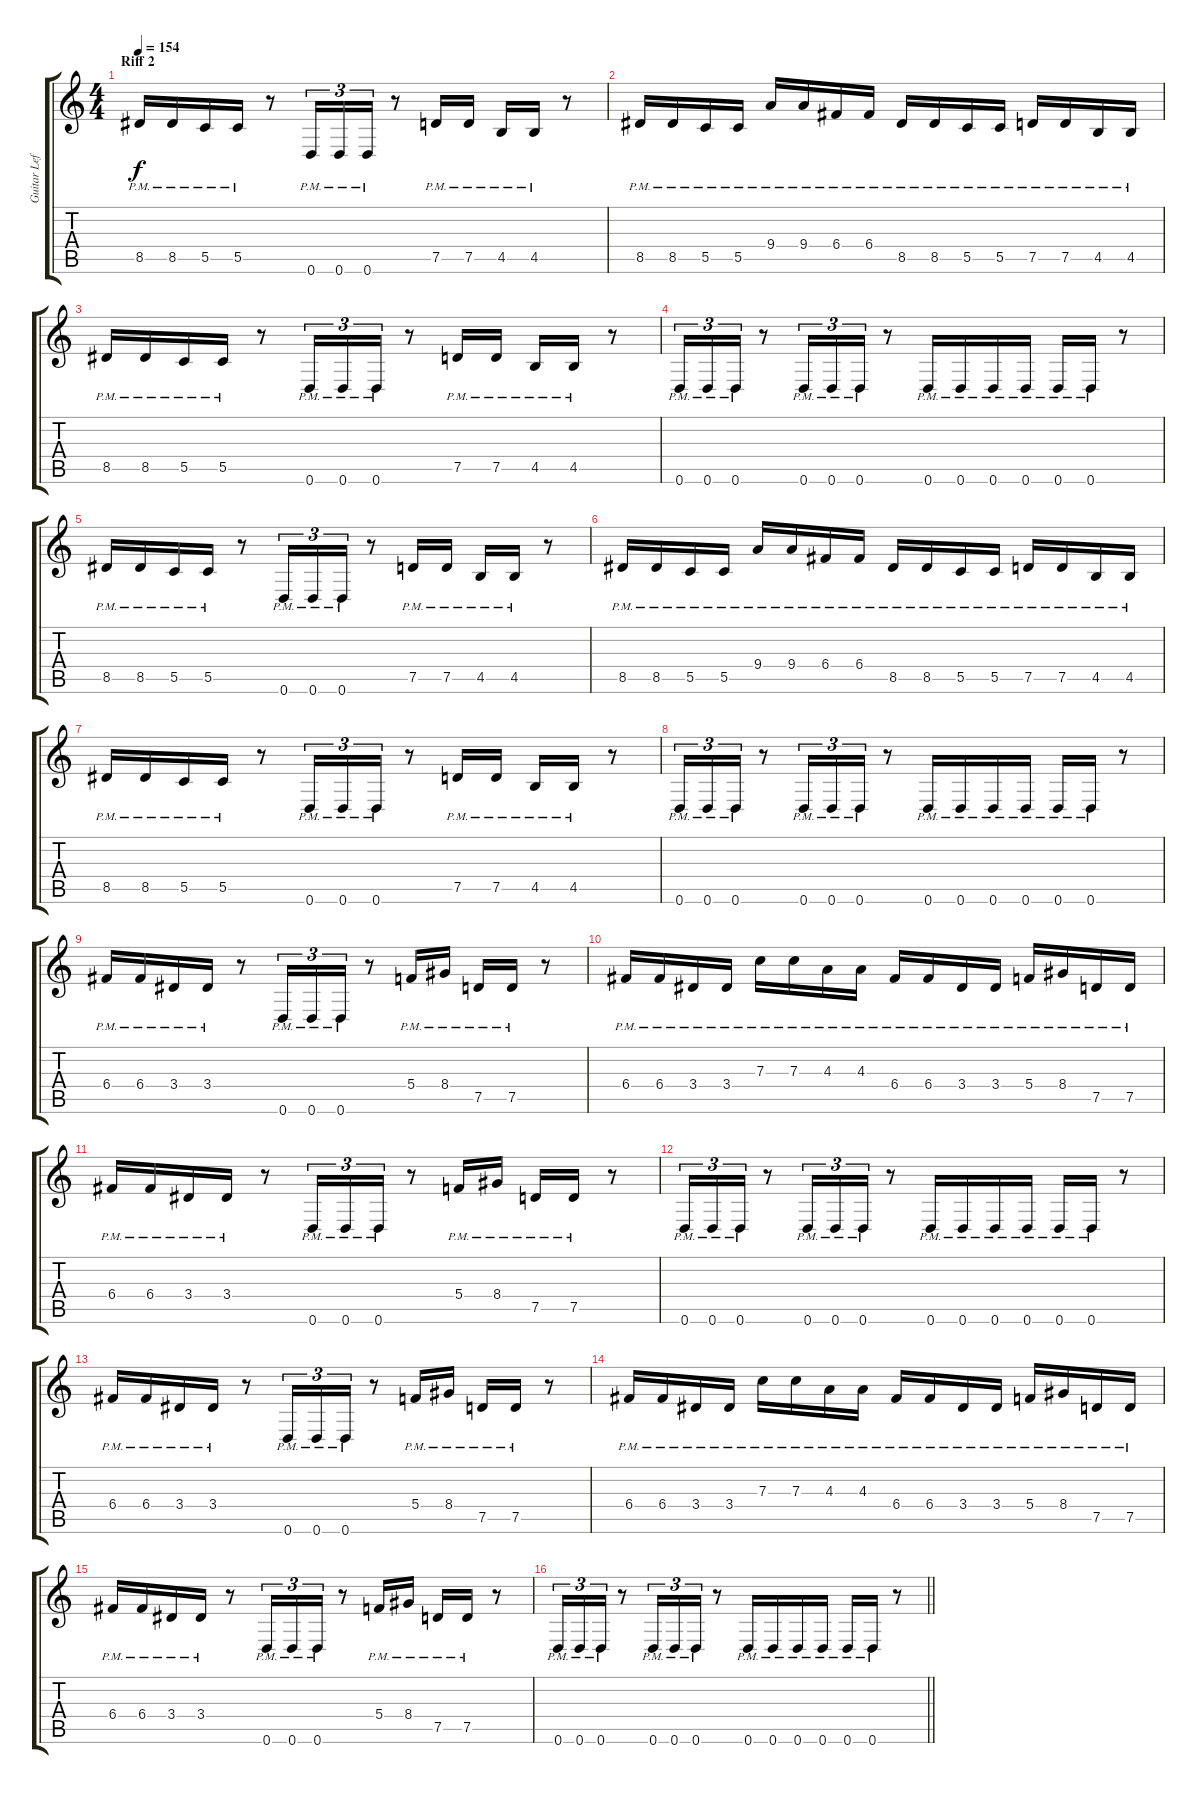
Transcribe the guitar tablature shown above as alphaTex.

\track ("Guitar Left" "Guitar Lef") {instrument distortionguitar}
\staff {score tabs}
\tuning (D4 A3 F3 C3 G2 D2) {hide}
\ts (4 4)
\section ("" "Riff 2")
\tempo 154
\clef g2
\ks c
8.5{pm}.16{dy f} 8.5{pm}.16 5.5{pm}.16 5.5{pm}.16 r.8 0.6{pm}.16{tu (3 2)} 0.6{pm}.16{tu (3 2)} 0.6{pm}.16{tu (3 2)} r.8 7.5{pm}.16 7.5{pm}.16 4.5{pm}.16 4.5{pm}.16 r.8 |
8.5{pm}.16 8.5{pm}.16 5.5{pm}.16 5.5{pm}.16 9.4{pm}.16 9.4{pm}.16 6.4{pm}.16 6.4{pm}.16 8.5{pm}.16 8.5{pm}.16 5.5{pm}.16 5.5{pm}.16 7.5{pm}.16 7.5{pm}.16 4.5{pm}.16 4.5{pm}.16 |
8.5{pm}.16 8.5{pm}.16 5.5{pm}.16 5.5{pm}.16 r.8 0.6{pm}.16{tu (3 2)} 0.6{pm}.16{tu (3 2)} 0.6{pm}.16{tu (3 2)} r.8 7.5{pm}.16 7.5{pm}.16 4.5{pm}.16 4.5{pm}.16 r.8 |
0.6{pm}.16{tu (3 2)} 0.6{pm}.16{tu (3 2)} 0.6{pm}.16{tu (3 2)} r.8 0.6{pm}.16{tu (3 2)} 0.6{pm}.16{tu (3 2)} 0.6{pm}.16{tu (3 2)} r.8 0.6{pm}.16 0.6{pm}.16 0.6{pm}.16 0.6{pm}.16 0.6{pm}.16 0.6{pm}.16 r.8 |
8.5{pm}.16 8.5{pm}.16 5.5{pm}.16 5.5{pm}.16 r.8 0.6{pm}.16{tu (3 2)} 0.6{pm}.16{tu (3 2)} 0.6{pm}.16{tu (3 2)} r.8 7.5{pm}.16 7.5{pm}.16 4.5{pm}.16 4.5{pm}.16 r.8 |
8.5{pm}.16 8.5{pm}.16 5.5{pm}.16 5.5{pm}.16 9.4{pm}.16 9.4{pm}.16 6.4{pm}.16 6.4{pm}.16 8.5{pm}.16 8.5{pm}.16 5.5{pm}.16 5.5{pm}.16 7.5{pm}.16 7.5{pm}.16 4.5{pm}.16 4.5{pm}.16 |
8.5{pm}.16 8.5{pm}.16 5.5{pm}.16 5.5{pm}.16 r.8 0.6{pm}.16{tu (3 2)} 0.6{pm}.16{tu (3 2)} 0.6{pm}.16{tu (3 2)} r.8 7.5{pm}.16 7.5{pm}.16 4.5{pm}.16 4.5{pm}.16 r.8 |
0.6{pm}.16{tu (3 2)} 0.6{pm}.16{tu (3 2)} 0.6{pm}.16{tu (3 2)} r.8 0.6{pm}.16{tu (3 2)} 0.6{pm}.16{tu (3 2)} 0.6{pm}.16{tu (3 2)} r.8 0.6{pm}.16 0.6{pm}.16 0.6{pm}.16 0.6{pm}.16 0.6{pm}.16 0.6{pm}.16 r.8 |
6.4{pm}.16 6.4{pm}.16 3.4{pm}.16 3.4{pm}.16 r.8 0.6{pm}.16{tu (3 2)} 0.6{pm}.16{tu (3 2)} 0.6{pm}.16{tu (3 2)} r.8 5.4{pm}.16 8.4{pm}.16 7.5{pm}.16 7.5{pm}.16 r.8 |
6.4{pm}.16 6.4{pm}.16 3.4{pm}.16 3.4{pm}.16 7.3{pm}.16 7.3{pm}.16 4.3{pm}.16 4.3{pm}.16 6.4{pm}.16 6.4{pm}.16 3.4{pm}.16 3.4{pm}.16 5.4{pm}.16 8.4{pm}.16 7.5{pm}.16 7.5{pm}.16 |
6.4{pm}.16 6.4{pm}.16 3.4{pm}.16 3.4{pm}.16 r.8 0.6{pm}.16{tu (3 2)} 0.6{pm}.16{tu (3 2)} 0.6{pm}.16{tu (3 2)} r.8 5.4{pm}.16 8.4{pm}.16 7.5{pm}.16 7.5{pm}.16 r.8 |
0.6{pm}.16{tu (3 2)} 0.6{pm}.16{tu (3 2)} 0.6{pm}.16{tu (3 2)} r.8 0.6{pm}.16{tu (3 2)} 0.6{pm}.16{tu (3 2)} 0.6{pm}.16{tu (3 2)} r.8 0.6{pm}.16 0.6{pm}.16 0.6{pm}.16 0.6{pm}.16 0.6{pm}.16 0.6{pm}.16 r.8 |
6.4{pm}.16 6.4{pm}.16 3.4{pm}.16 3.4{pm}.16 r.8 0.6{pm}.16{tu (3 2)} 0.6{pm}.16{tu (3 2)} 0.6{pm}.16{tu (3 2)} r.8 5.4{pm}.16 8.4{pm}.16 7.5{pm}.16 7.5{pm}.16 r.8 |
6.4{pm}.16 6.4{pm}.16 3.4{pm}.16 3.4{pm}.16 7.3{pm}.16 7.3{pm}.16 4.3{pm}.16 4.3{pm}.16 6.4{pm}.16 6.4{pm}.16 3.4{pm}.16 3.4{pm}.16 5.4{pm}.16 8.4{pm}.16 7.5{pm}.16 7.5{pm}.16 |
6.4{pm}.16 6.4{pm}.16 3.4{pm}.16 3.4{pm}.16 r.8 0.6{pm}.16{tu (3 2)} 0.6{pm}.16{tu (3 2)} 0.6{pm}.16{tu (3 2)} r.8 5.4{pm}.16 8.4{pm}.16 7.5{pm}.16 7.5{pm}.16 r.8 |
\barLineRight lightlight
0.6{pm}.16{tu (3 2)} 0.6{pm}.16{tu (3 2)} 0.6{pm}.16{tu (3 2)} r.8 0.6{pm}.16{tu (3 2)} 0.6{pm}.16{tu (3 2)} 0.6{pm}.16{tu (3 2)} r.8 0.6{pm}.16 0.6{pm}.16 0.6{pm}.16 0.6{pm}.16 0.6{pm}.16 0.6{pm}.16 r.8
